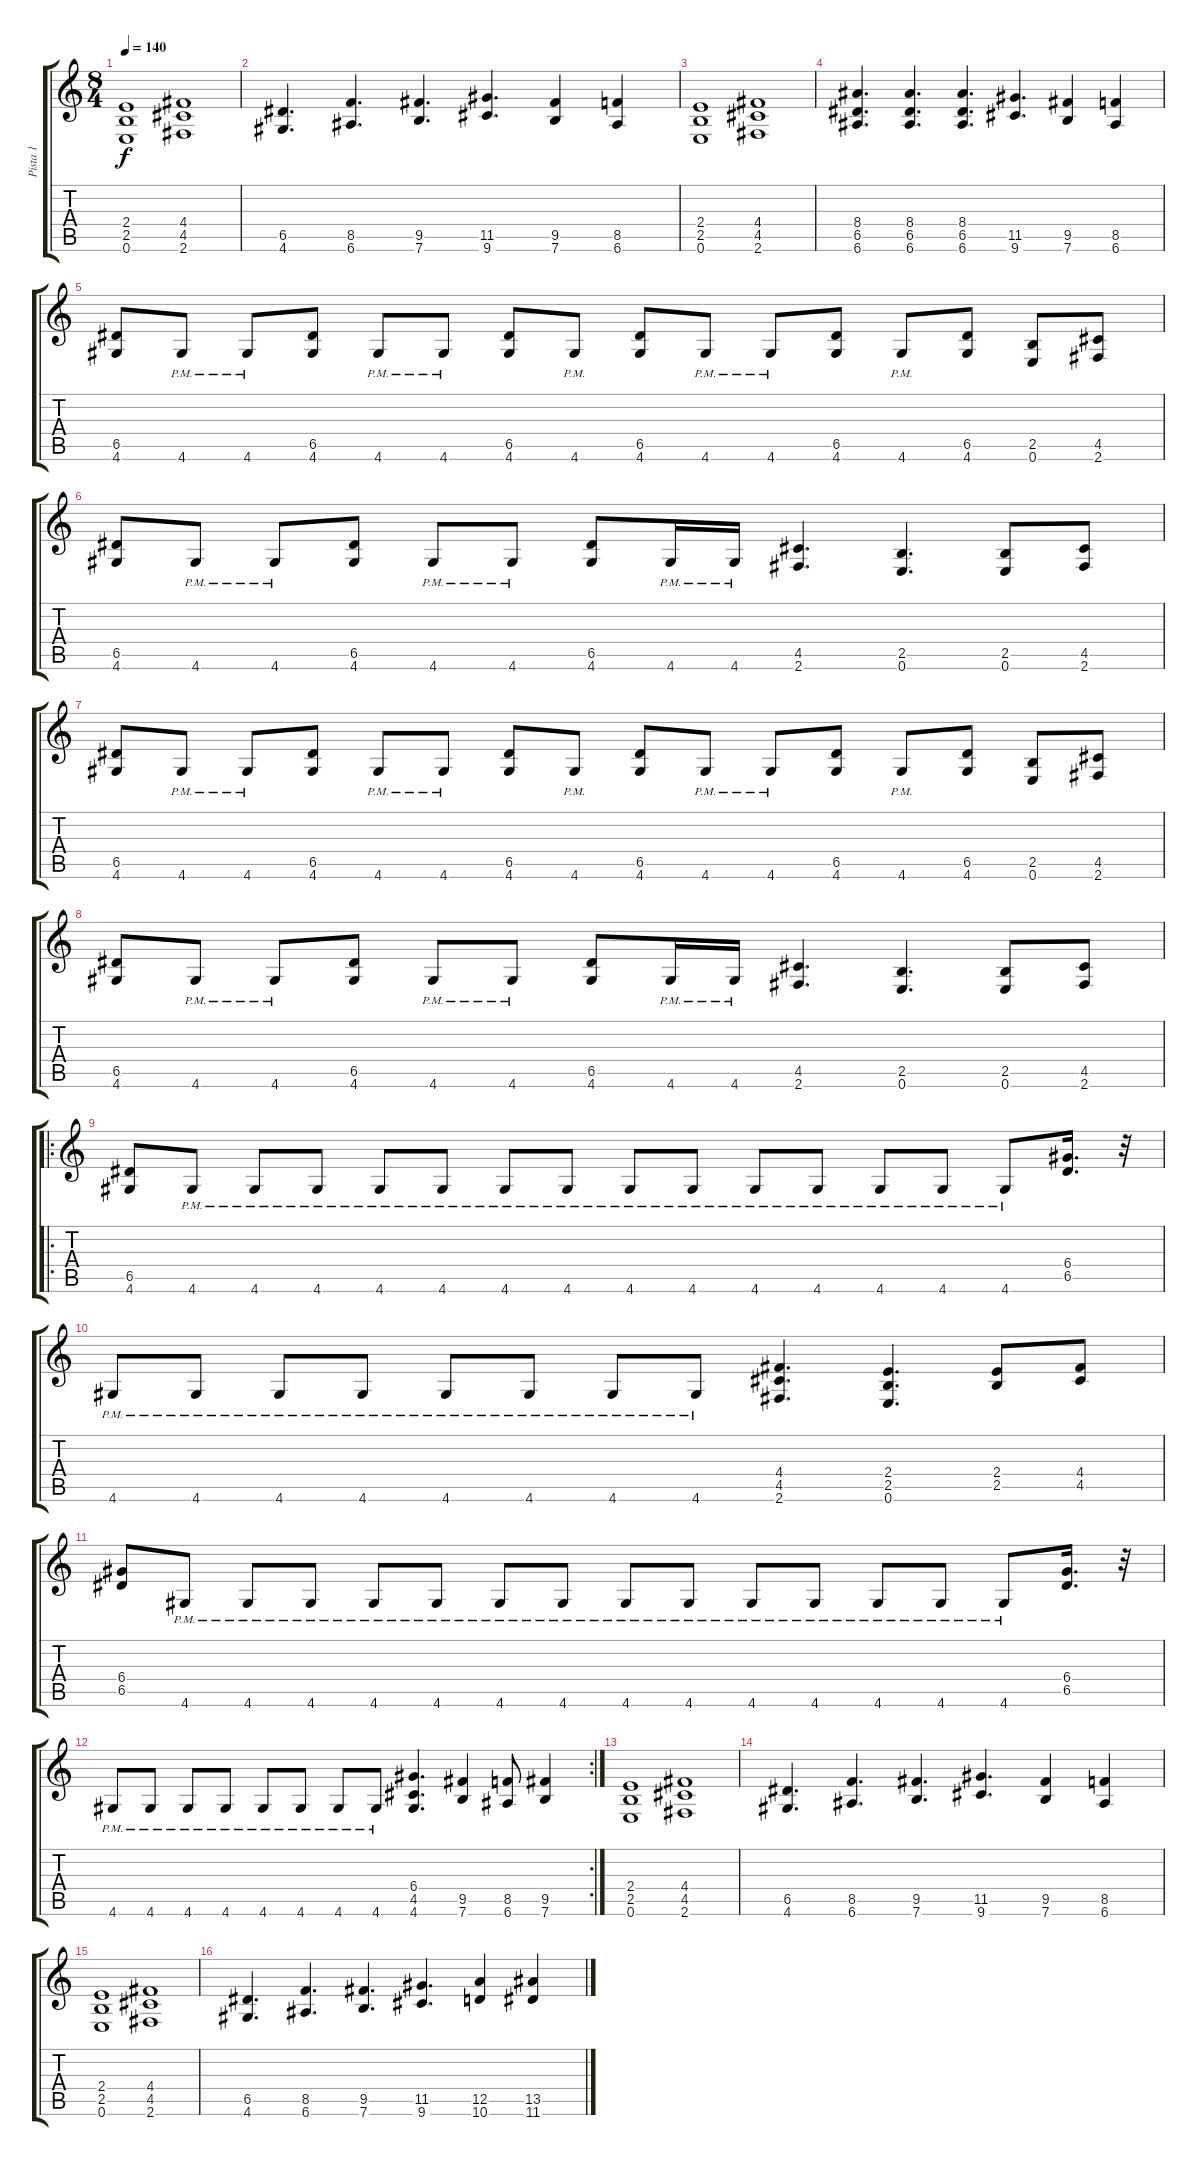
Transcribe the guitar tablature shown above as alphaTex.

\track ("Pista 1" "Pista 1") {instrument overdrivenguitar}
\staff {score tabs}
\tuning (E4 B3 G3 D3 A2 E2) {hide}
\ts (8 4)
\tempo 140
\clef g2
\ks c
(2.4 2.5 0.6).1{dy f} (4.4 4.5 2.6).1 |
(6.5 4.6).4{d} (8.5 6.6).4{d} (9.5 7.6).4{d} (11.5 9.6).4{d} (9.5 7.6).4 (8.5 6.6).4 |
(2.4 2.5 0.6).1 (4.4 4.5 2.6).1 |
(8.4 6.5 6.6).4{d} (8.4 6.5 6.6).4{d} (8.4 6.5 6.6).4{d} (11.5 9.6).4{d} (9.5 7.6).4 (8.5 6.6).4 |
(6.5 4.6).8 4.6{pm}.8 4.6{pm}.8 (6.5 4.6).8 4.6{pm}.8 4.6{pm}.8 (6.5 4.6).8 4.6{pm}.8 (6.5 4.6).8 4.6{pm}.8 4.6{pm}.8 (6.5 4.6).8 4.6{pm}.8 (6.5 4.6).8 (2.5 0.6).8 (4.5 2.6).8 |
(6.5 4.6).8 4.6{pm}.8 4.6{pm}.8 (6.5 4.6).8 4.6{pm}.8 4.6{pm}.8 (6.5 4.6).8 4.6{pm}.16 4.6{pm}.16 (4.5 2.6).4{d} (2.5 0.6).4{d} (2.5 0.6).8 (4.5 2.6).8 |
(6.5 4.6).8 4.6{pm}.8 4.6{pm}.8 (6.5 4.6).8 4.6{pm}.8 4.6{pm}.8 (6.5 4.6).8 4.6{pm}.8 (6.5 4.6).8 4.6{pm}.8 4.6{pm}.8 (6.5 4.6).8 4.6{pm}.8 (6.5 4.6).8 (2.5 0.6).8 (4.5 2.6).8 |
(6.5 4.6).8 4.6{pm}.8 4.6{pm}.8 (6.5 4.6).8 4.6{pm}.8 4.6{pm}.8 (6.5 4.6).8 4.6{pm}.16 4.6{pm}.16 (4.5 2.6).4{d} (2.5 0.6).4{d} (2.5 0.6).8 (4.5 2.6).8 |
\ro
(6.5 4.6).8 4.6{pm}.8 4.6{pm}.8 4.6{pm}.8 4.6{pm}.8 4.6{pm}.8 4.6{pm}.8 4.6{pm}.8 4.6{pm}.8 4.6{pm}.8 4.6{pm}.8 4.6{pm}.8 4.6{pm}.8 4.6{pm}.8 4.6{pm}.8 (6.4 6.5).16{d} r.32 |
4.6{pm}.8 4.6{pm}.8 4.6{pm}.8 4.6{pm}.8 4.6{pm}.8 4.6{pm}.8 4.6{pm}.8 4.6{pm}.8 (4.4 4.5 2.6).4{d} (2.4 2.5 0.6).4{d} (2.4 2.5).8 (4.4 4.5).8 |
(6.4 6.5).8 4.6{pm}.8 4.6{pm}.8 4.6{pm}.8 4.6{pm}.8 4.6{pm}.8 4.6{pm}.8 4.6{pm}.8 4.6{pm}.8 4.6{pm}.8 4.6{pm}.8 4.6{pm}.8 4.6{pm}.8 4.6{pm}.8 4.6{pm}.8 (6.4 6.5).16{d} r.32 |
\rc 2
4.6{pm}.8 4.6{pm}.8 4.6{pm}.8 4.6{pm}.8 4.6{pm}.8 4.6{pm}.8 4.6{pm}.8 4.6{pm}.8 (6.4 4.5 4.6).4{d} (9.5 7.6).4 (8.5 6.6).8 (9.5 7.6).4 |
(2.4 2.5 0.6).1 (4.4 4.5 2.6).1 |
(6.5 4.6).4{d} (8.5 6.6).4{d} (9.5 7.6).4{d} (11.5 9.6).4{d} (9.5 7.6).4 (8.5 6.6).4 |
(2.4 2.5 0.6).1 (4.4 4.5 2.6).1 |
(6.5 4.6).4{d} (8.5 6.6).4{d} (9.5 7.6).4{d} (11.5 9.6).4{d} (12.5 10.6).4 (13.5 11.6).4
